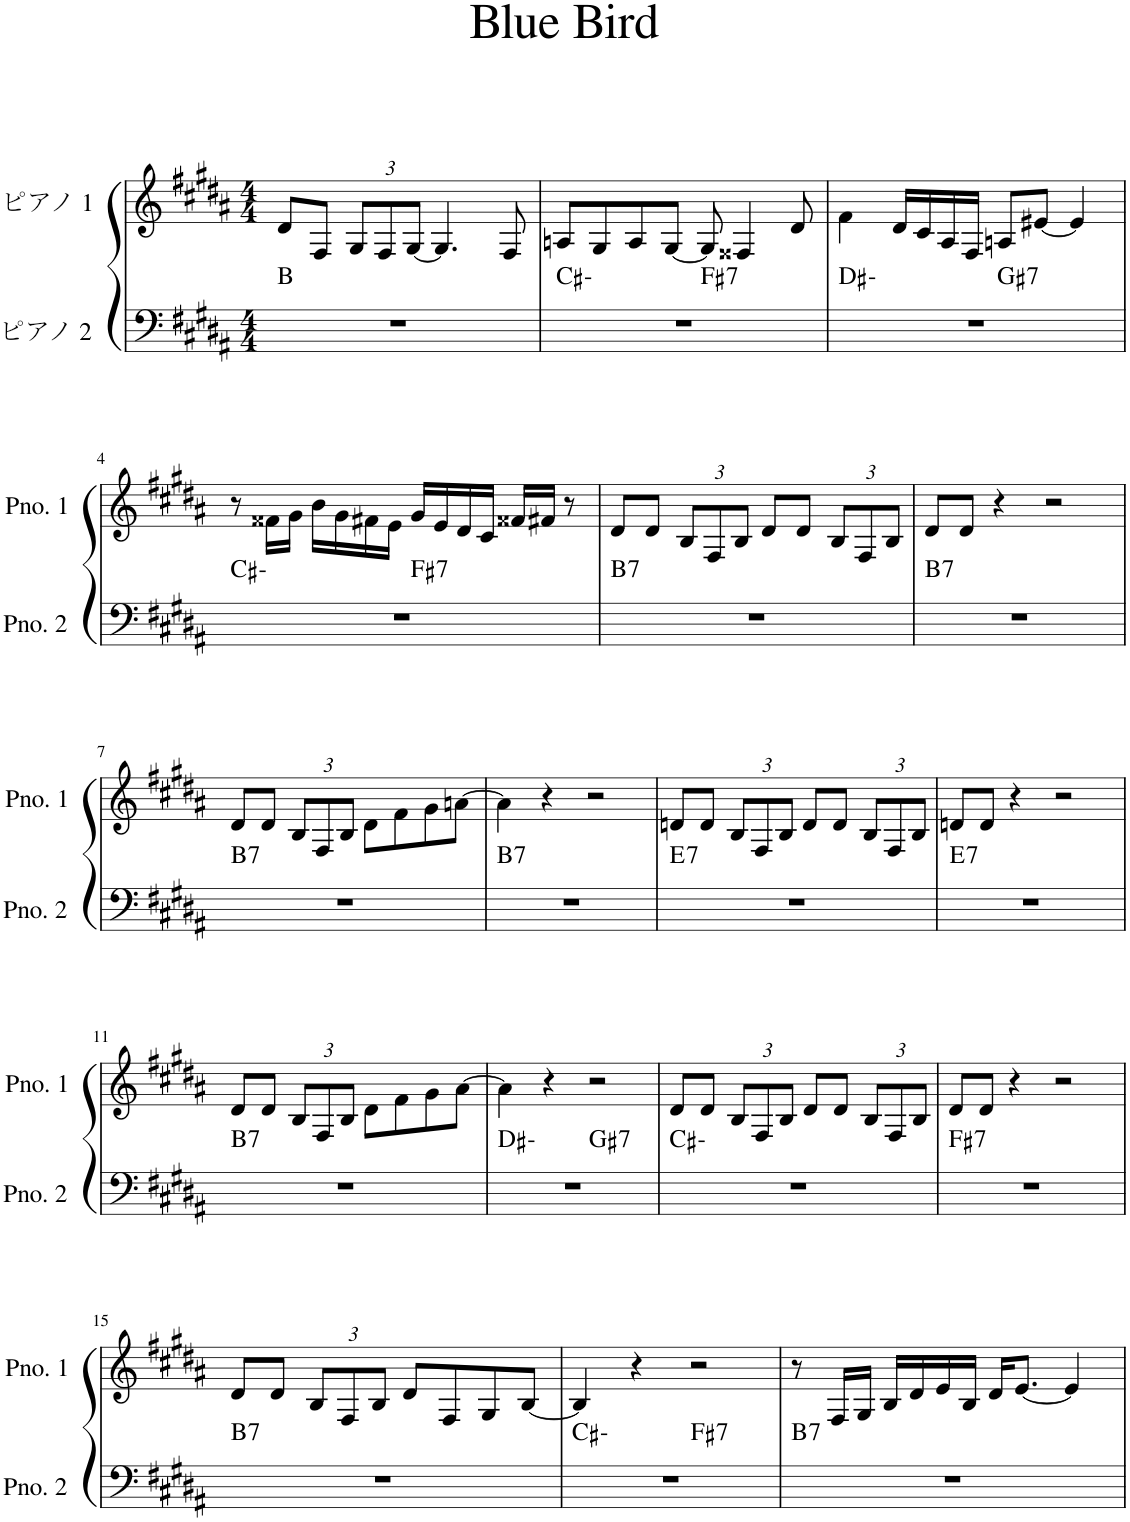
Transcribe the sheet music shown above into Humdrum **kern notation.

**kern	**harte	**kern
*part2	*part2	*part1
*staff2	*	*staff1
*I"ピアノ 2	*	*I"ピアノ 1
*clefF4	*	*clefG2
*k[f#c#g#d#a#]	*	*k[f#c#g#d#a#]
*M4/4	*	*M4/4
=1	=1	=1
1r	B:maj	8d#/L
.	.	8F#/J
*	*	*Xbrackettup
.	.	12G#/L
.	.	12F#/
.	.	[12G#/J
.	.	4.G#/]
.	.	8F#/
=2	=2	=2
*^	*	*
1r	2ryy	C#:min	8An/L
.	.	.	8G#/
.	.	.	8A/
.	.	.	[8G#/J
!	!	!LO:H:kt=7	!
.	2ryy	F#:7	8G#/]
.	.	.	4F##X/
.	.	.	8d#/
=3	=3	=3	=3
1r	2ryy	D#:min	4f#\
.	.	.	16d#/LL
.	.	.	16c#/
.	.	.	16A#/
.	.	.	16F#/JJ
!	!	!LO:H:kt=7	!
.	2ryy	G#:7	8An/L
.	.	.	[8e#X/J
.	.	.	4e#/]
!!LO:LB:g=z
=4	=4	=4	=4
1r	2ryy	C#:min	8r
.	.	.	16f##X\LL
.	.	.	16g#\JJ
.	.	.	16b\LL
.	.	.	16g#\
.	.	.	16f#X\
.	.	.	16e\JJ
!	!	!LO:H:kt=7	!
.	2ryy	F#:7	16g#/LL
.	.	.	16e/
.	.	.	16d#/
.	.	.	16c#/JJ
.	.	.	16f##X/LL
.	.	.	16f#X/JJ
.	.	.	8r
=5	=5	=5	=5
!	!	!LO:H:kt=7	!
*v	*v	*	*
1r	B:7	8d#/L
.	.	8d#/J
.	.	12B/L
.	.	12F#/
.	.	12B/J
.	.	8d#/L
.	.	8d#/J
.	.	12B/L
.	.	12F#/
.	.	12B/J
=6	=6	=6
!	!LO:H:kt=7	!
1r	B:7	8d#/L
.	.	8d#/J
.	.	4r
.	.	2r
!!LO:LB:g=z
=7	=7	=7
!	!LO:H:kt=7	!
1r	B:7	8d#/L
.	.	8d#/J
.	.	12B/L
.	.	12F#/
.	.	12B/J
.	.	8d#\L
.	.	8f#\
.	.	8g#\
.	.	[8an\J
=8	=8	=8
!	!LO:H:kt=7	!
1r	B:7	4a\]
.	.	4r
.	.	2r
=9	=9	=9
!	!LO:H:kt=7	!
1r	E:7	8dn/L
.	.	8d/J
.	.	12B/L
.	.	12F#/
.	.	12B/J
.	.	8d/L
.	.	8d/J
.	.	12B/L
.	.	12F#/
.	.	12B/J
=10	=10	=10
!	!LO:H:kt=7	!
1r	E:7	8dn/L
.	.	8d/J
.	.	4r
.	.	2r
!!LO:LB:g=z
=11	=11	=11
!	!LO:H:kt=7	!
1r	B:7	8d#/L
.	.	8d#/J
.	.	12B/L
.	.	12F#/
.	.	12B/J
.	.	8d#\L
.	.	8f#\
.	.	8g#\
.	.	[8a#\J
=12	=12	=12
*^	*	*
1r	2ryy	D#:min	4a#\]
.	.	.	4r
!	!	!LO:H:kt=7	!
.	2ryy	G#:7	2r
*v	*v	*	*
=13	=13	=13
1r	C#:min	8d#/L
.	.	8d#/J
.	.	12B/L
.	.	12F#/
.	.	12B/J
.	.	8d#/L
.	.	8d#/J
.	.	12B/L
.	.	12F#/
.	.	12B/J
=14	=14	=14
!	!LO:H:kt=7	!
1r	F#:7	8d#/L
.	.	8d#/J
.	.	4r
.	.	2r
!!LO:LB:g=z
=15	=15	=15
!	!LO:H:kt=7	!
1r	B:7	8d#/L
.	.	8d#/J
.	.	12B/L
.	.	12F#/
.	.	12B/J
.	.	8d#/L
.	.	8F#/
.	.	8G#/
.	.	[8B/J
=16	=16	=16
*^	*	*
1r	2ryy	C#:min	4B/]
.	.	.	4r
!	!	!LO:H:kt=7	!
.	2ryy	F#:7	2r
=17	=17	=17	=17
!	!	!LO:H:kt=7	!
*v	*v	*	*
1r	B:7	8r
.	.	16F#/LL
.	.	16G#/JJ
.	.	16B/LL
.	.	16d#/
.	.	16e/
.	.	16B/JJ
.	.	16d#/KL
.	.	[8.e/J
.	.	4e/]
=	=	=
*-	*-	*-
